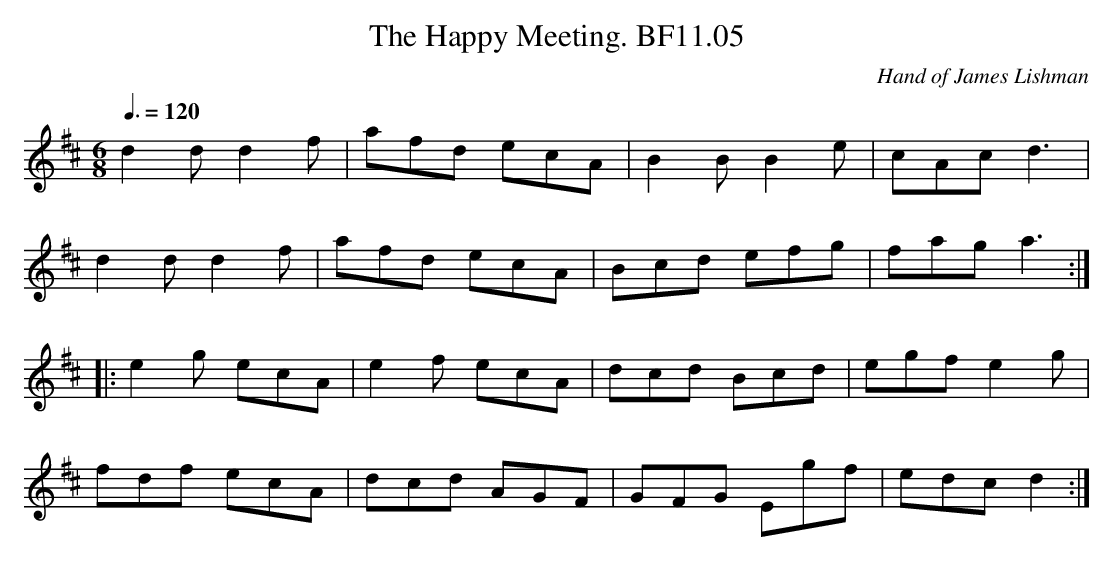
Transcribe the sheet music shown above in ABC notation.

X:1
T:Happy Meeting. BF11.05, The
M:6/8
Q:3/8=120
C:Hand of James Lishman
K:D
d2dd2f|afd ecA|B2BB2e|cAcd3|
d2dd2f|afd ecA|Bcd efg|faga3:|
|:e2g ecA|e2f ecA|dcd Bcd|egfe2g|
fdf ecA|dcd AGF|GFG Egf|edcd2:|
